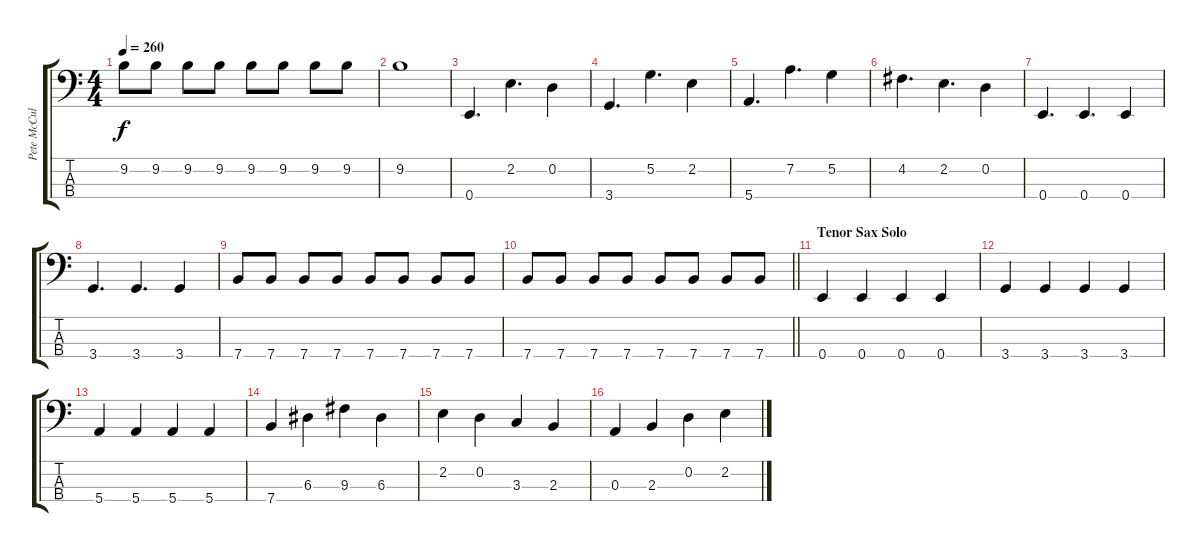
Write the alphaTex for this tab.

\track ("Pete McCullaugh - Bass" "Pete McCul") {instrument electricbassfinger}
\staff {score tabs}
\tuning (G2 D2 A1 E1) {hide}
\ts (4 4)
\tempo 260
\clef f4
\ks c
9.2.8{dy f} 9.2.8 9.2.8 9.2.8 9.2.8 9.2.8 9.2.8 9.2.8 |
9.2.1 |
0.4.4{d} 2.2.4{d} 0.2.4 |
3.4.4{d} 5.2.4{d} 2.2.4 |
5.4.4{d} 7.2.4{d} 5.2.4 |
4.2.4{d} 2.2.4{d} 0.2.4 |
0.4.4{d} 0.4.4{d} 0.4.4 |
3.4.4{d} 3.4.4{d} 3.4.4 |
7.4.8 7.4.8 7.4.8 7.4.8 7.4.8 7.4.8 7.4.8 7.4.8 |
\barLineRight lightlight
7.4.8 7.4.8 7.4.8 7.4.8 7.4.8 7.4.8 7.4.8 7.4.8 |
\section ("" "Tenor Sax Solo")
0.4.4 0.4.4 0.4.4 0.4.4 |
3.4.4 3.4.4 3.4.4 3.4.4 |
5.4.4 5.4.4 5.4.4 5.4.4 |
7.4.4 6.3.4 9.3.4 6.3.4 |
2.2.4 0.2.4 3.3.4 2.3.4 |
0.3.4 2.3.4 0.2.4 2.2.4
